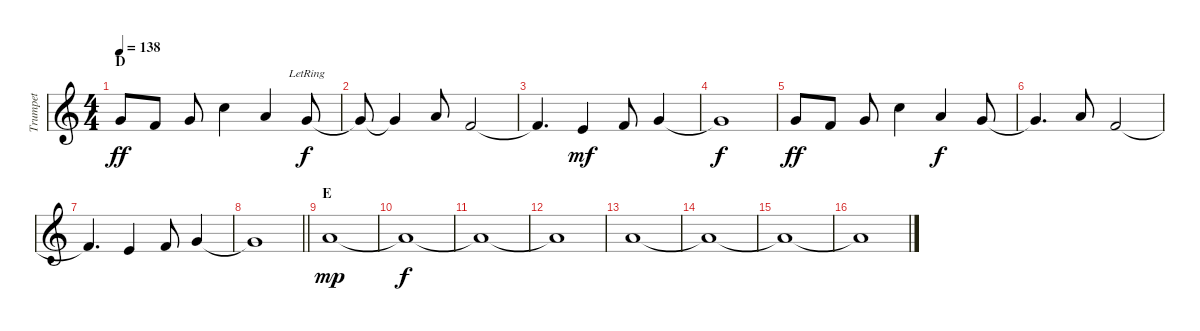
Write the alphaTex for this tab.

\track ("Trumpet" "Trumpet") {instrument trumpet}
\staff {score}
\tuning (E4 B3 G3 D3 A2 E2) {hide}
\ts (4 4)
\section ("" "D")
\tempo 138
\clef g2
\ks c
8.2.8{dy ff} 1.1.8 3.1.8 8.1.4 5.1.4 3.1{lr}.8{dy f} |
3.1{t}.8 3.1{t}.4 5.1.8 1.1.2 |
1.1{t}.4{d} 0.1.4{dy mf} 1.1.8 3.1.4 |
3.1{t}.1{dy f} |
8.2.8{dy ff} 1.1.8 3.1.8 8.1.4 5.1.4{dy f} 3.1.8 |
3.1{t}.4{d} 5.1.8 1.1.2 |
1.1{t}.4{d} 0.1.4 1.1.8 3.1.4 |
\barLineRight lightlight
3.1{t}.1 |
\section ("" "E")
5.1.1{dy mp} |
5.1{t}.1{dy f} |
5.1{t}.1 |
5.1{t}.1 |
5.1.1 |
5.1{t}.1 |
5.1{t}.1 |
5.1{t}.1
